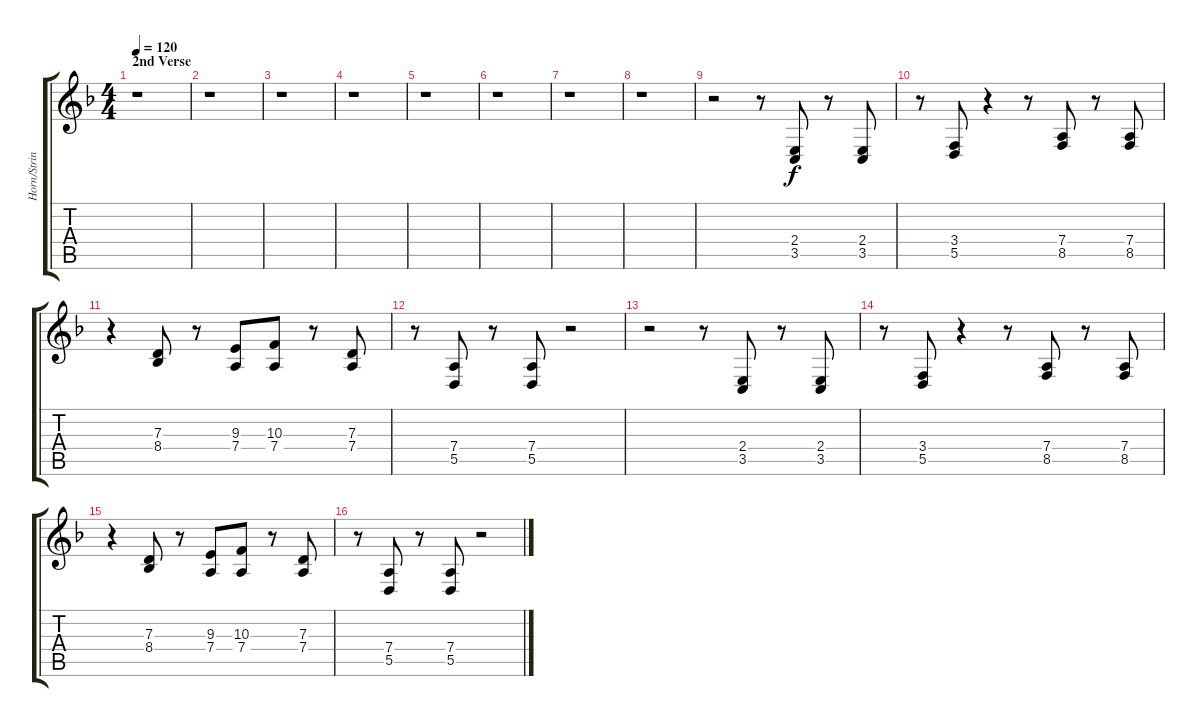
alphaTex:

\track ("Horn/String Synth" "Horn/Strin") {instrument synthbrass1}
\staff {score tabs}
\tuning (E4 B3 G3 D3 A2 D2) {hide}
\ts (4 4)
\section ("" "2nd Verse")
\tempo 120
\clef g2
\ks dminor
r.1{dy f} |
r.1 |
r.1 |
r.1 |
r.1 |
r.1 |
r.1 |
r.1 |
r.2 r.8 (2.4 3.5).8 r.8 (2.4 3.5).8 |
r.8 (3.4 5.5).8 r.4 r.8 (7.4 8.5).8 r.8 (7.4 8.5).8 |
r.4 (7.3 8.4).8 r.8 (9.3 7.4).8 (10.3 7.4).8 r.8 (7.3 7.4).8 |
r.8 (7.4 5.5).8 r.8 (7.4 5.5).8 r.2 |
r.2 r.8 (2.4 3.5).8 r.8 (2.4 3.5).8 |
r.8 (3.4 5.5).8 r.4 r.8 (7.4 8.5).8 r.8 (7.4 8.5).8 |
r.4 (7.3 8.4).8 r.8 (9.3 7.4).8 (10.3 7.4).8 r.8 (7.3 7.4).8 |
r.8 (7.4 5.5).8 r.8 (7.4 5.5).8 r.2
